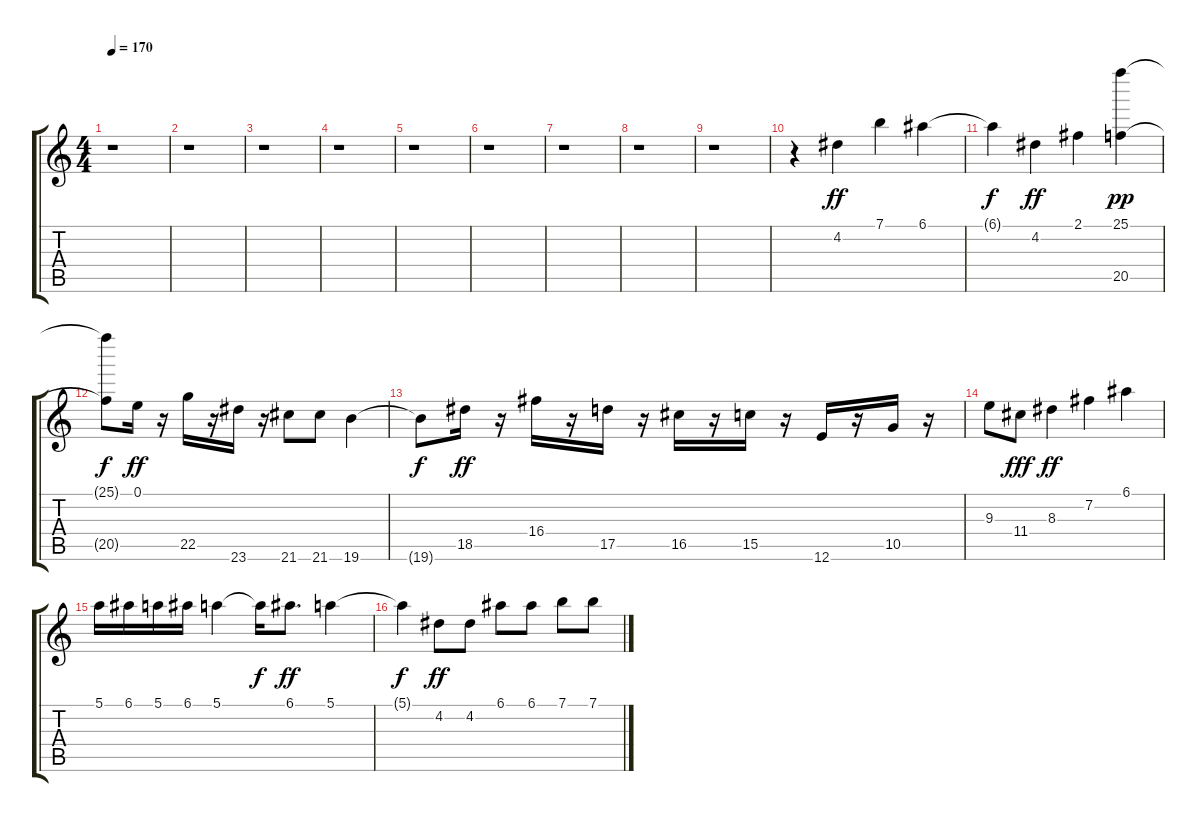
\track "" {instrument overdrivenguitar}
\staff {score tabs}
\tuning (E4 B3 G3 D3 A2 E2) {hide}
\ts (4 4)
\tempo 170
\clef g2
\ks c
r.1{dy f} |
r.1 |
r.1 |
r.1 |
r.1 |
r.1 |
r.1 |
r.1 |
r.1 |
r.4 4.2.4{dy ff} 7.1.4 6.1.4 |
6.1{t}.4{dy f} 4.2.4{dy ff} 2.1.4 (25.1 20.5).4{dy pp} |
(25.1{t} 20.5{t}).8{dy f} 0.1.16{dy ff} r.16 22.5.16 r.16 23.6.16 r.16 21.6.8 21.6.8 19.6.4 |
19.6{t}.8{dy f} 18.5.16{dy ff} r.16 16.4.16 r.16 17.5.16 r.16 16.5.16 r.16 15.5.16 r.16 12.6.16 r.16 10.5.16 r.16 |
9.3.8 11.4.8{dy fff} 8.3.4{dy ff} 7.2.4 6.1.4 |
5.1.16 6.1.16 5.1.16 6.1.16 5.1.4 5.1{t}.16{dy f} 6.1.8{d dy ff} 5.1.4 |
5.1{t}.4{dy f} 4.2.8{dy ff} 4.2.8 6.1.8 6.1.8 7.1.8 7.1.8
